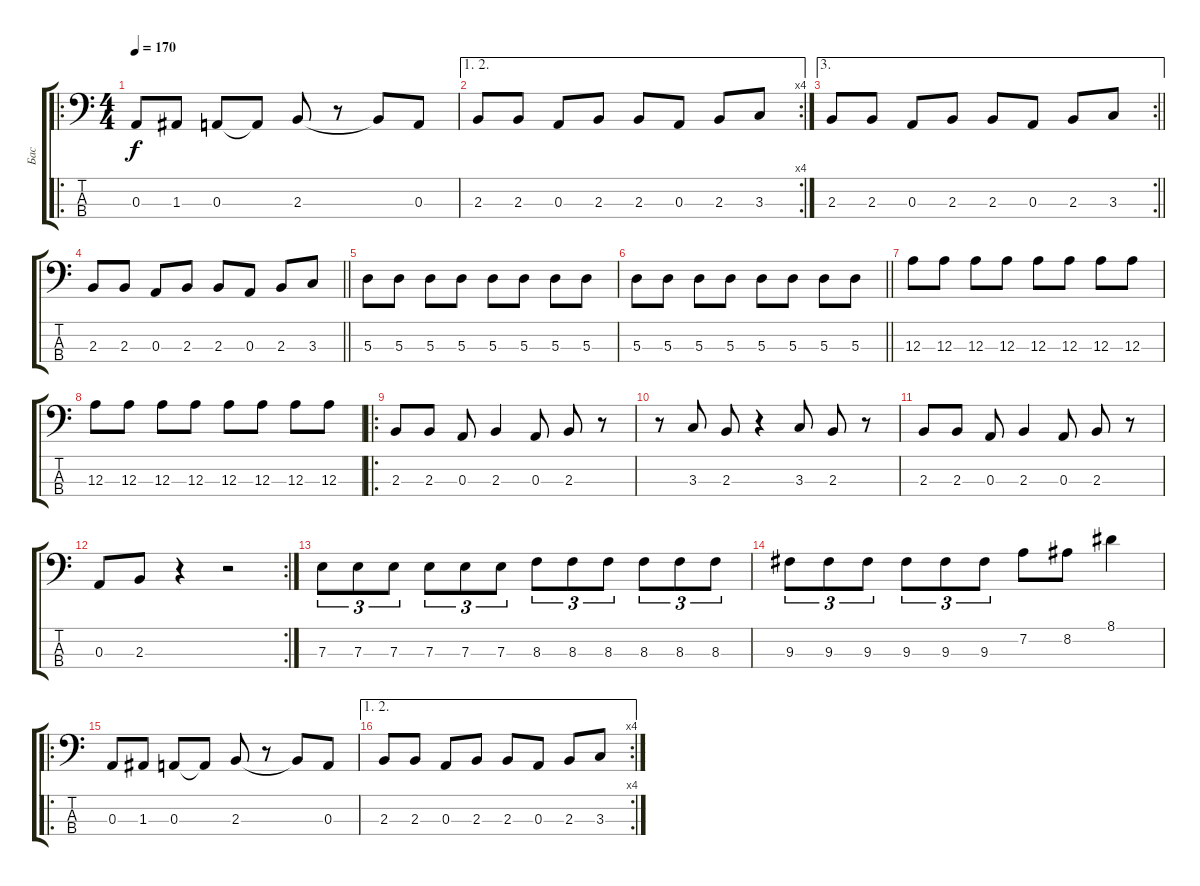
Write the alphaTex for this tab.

\track ("Бас" "Бас") {instrument electricbasspick}
\staff {score tabs}
\tuning (G2 D2 A1 E1) {hide}
\ro
\ts (4 4)
\tempo 170
\clef f4
\ks c
0.3.8{dy f} 1.3.8 0.3.8 0.3{t}.8 2.3.8 r.8 2.3{t}.8 0.3.8 |
\ae (1 2)
\rc 4
2.3.8 2.3.8 0.3.8 2.3.8 2.3.8 0.3.8 2.3.8 3.3.8 |
\ae 3
\rc 2
\barLineRight lightlight
2.3.8 2.3.8 0.3.8 2.3.8 2.3.8 0.3.8 2.3.8 3.3.8 |
\barLineRight lightlight
2.3.8 2.3.8 0.3.8 2.3.8 2.3.8 0.3.8 2.3.8 3.3.8 |
5.3.8 5.3.8 5.3.8 5.3.8 5.3.8 5.3.8 5.3.8 5.3.8 |
\barLineRight lightlight
5.3.8 5.3.8 5.3.8 5.3.8 5.3.8 5.3.8 5.3.8 5.3.8 |
12.3.8 12.3.8 12.3.8 12.3.8 12.3.8 12.3.8 12.3.8 12.3.8 |
12.3.8 12.3.8 12.3.8 12.3.8 12.3.8 12.3.8 12.3.8 12.3.8 |
\ro
2.3.8 2.3.8 0.3.8 2.3.4 0.3.8 2.3.8 r.8 |
r.8 3.3.8 2.3.8 r.4 3.3.8 2.3.8 r.8 |
2.3.8 2.3.8 0.3.8 2.3.4 0.3.8 2.3.8 r.8 |
\rc 2
0.3.8 2.3.8 r.4 r.2 |
7.3.8{tu (3 2)} 7.3.8{tu (3 2)} 7.3.8{tu (3 2)} 7.3.8{tu (3 2)} 7.3.8{tu (3 2)} 7.3.8{tu (3 2)} 8.3.8{tu (3 2)} 8.3.8{tu (3 2)} 8.3.8{tu (3 2)} 8.3.8{tu (3 2)} 8.3.8{tu (3 2)} 8.3.8{tu (3 2)} |
9.3.8{tu (3 2)} 9.3.8{tu (3 2)} 9.3.8{tu (3 2)} 9.3.8{tu (3 2)} 9.3.8{tu (3 2)} 9.3.8{tu (3 2)} 7.2.8 8.2.8 8.1.4 |
\ro
0.3.8 1.3.8 0.3.8 0.3{t}.8 2.3.8 r.8 2.3{t}.8 0.3.8 |
\ae (1 2)
\rc 4
2.3.8 2.3.8 0.3.8 2.3.8 2.3.8 0.3.8 2.3.8 3.3.8
